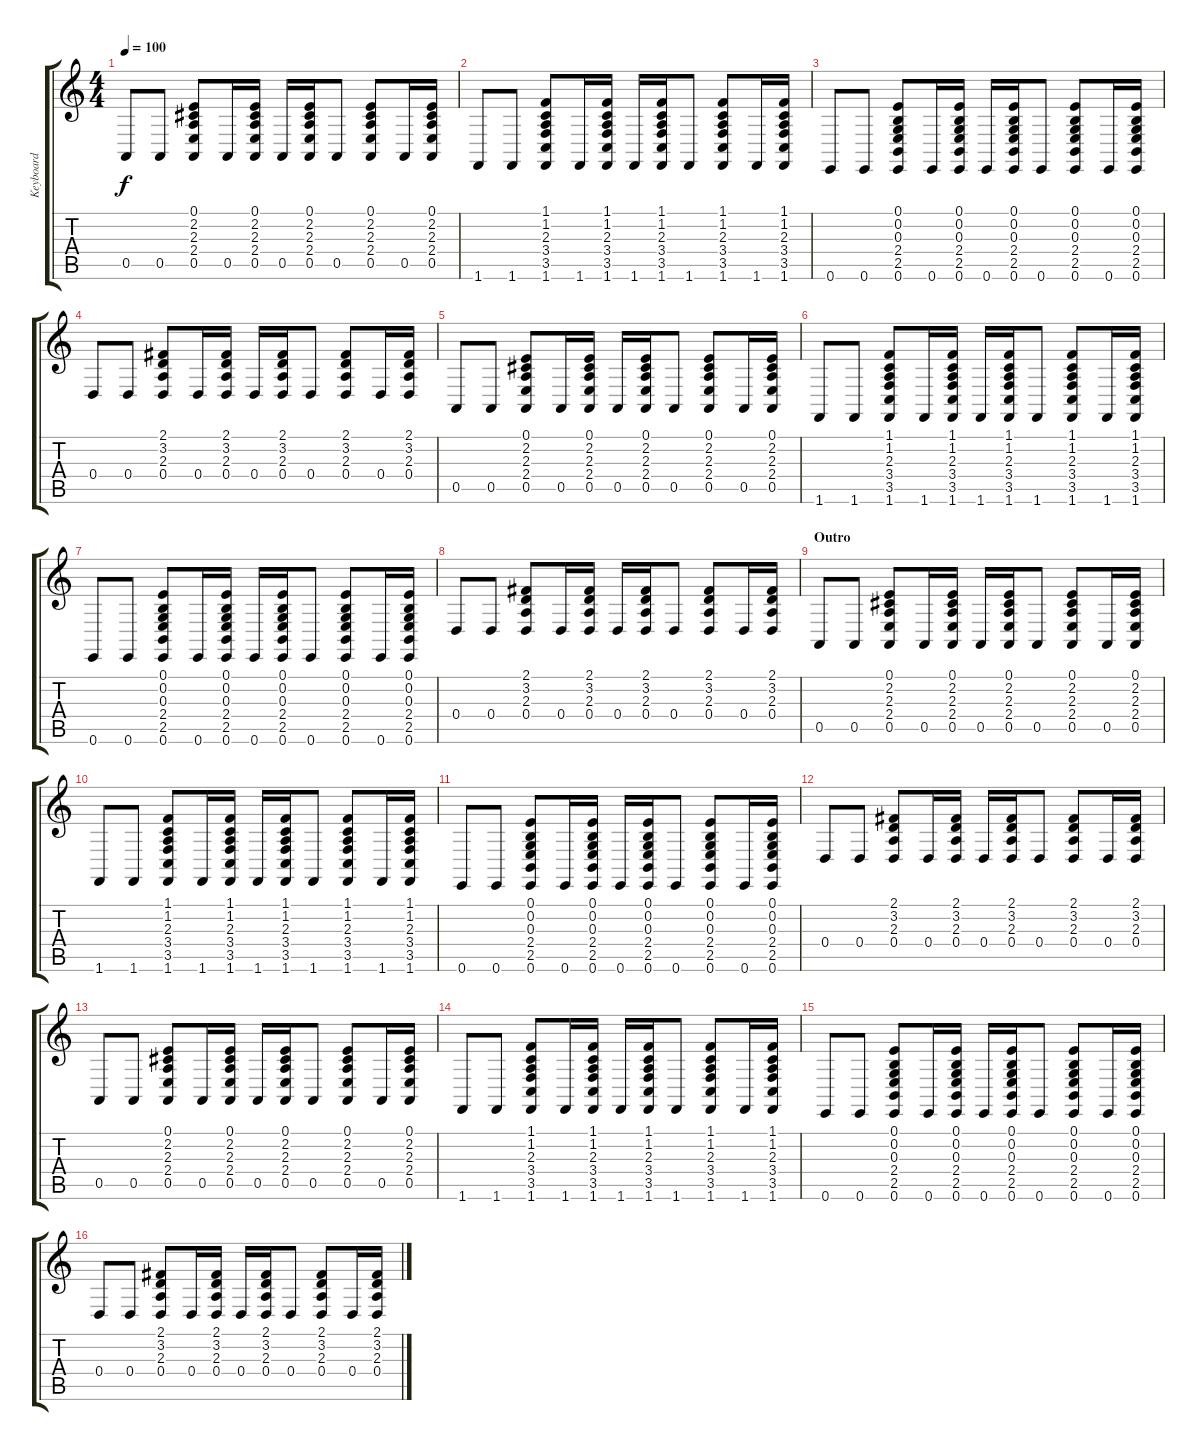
\track ("Keyboard" "Keyboard") {instrument brightacousticpiano}
\staff {score tabs}
\tuning (E4 B3 G3 D3 A2 E2) {hide}
\ts (4 4)
\tempo 100
\clef g2
\ks c
0.5.8{dy f volume 12} 0.5.8 (0.1 2.2 2.3 2.4 0.5).8 0.5.16 (0.1 2.2 2.3 2.4 0.5).16 0.5.16 (0.1 2.2 2.3 2.4 0.5).16 0.5.8 (0.1 2.2 2.3 2.4 0.5).8 0.5.16 (0.1 2.2 2.3 2.4 0.5).16 |
1.6.8 1.6.8 (1.1 1.2 2.3 3.4 3.5 1.6).8 1.6.16 (1.1 1.2 2.3 3.4 3.5 1.6).16 1.6.16 (1.1 1.2 2.3 3.4 3.5 1.6).16 1.6.8 (1.1 1.2 2.3 3.4 3.5 1.6).8 1.6.16 (1.1 1.2 2.3 3.4 3.5 1.6).16 |
0.6.8 0.6.8 (0.1 0.2 0.3 2.4 2.5 0.6).8 0.6.16 (0.1 0.2 0.3 2.4 2.5 0.6).16 0.6.16 (0.1 0.2 0.3 2.4 2.5 0.6).16 0.6.8 (0.1 0.2 0.3 2.4 2.5 0.6).8 0.6.16 (0.1 0.2 0.3 2.4 2.5 0.6).16 |
0.4.8 0.4.8 (2.1 3.2 2.3 0.4).8 0.4.16 (2.1 3.2 2.3 0.4).16 0.4.16 (2.1 3.2 2.3 0.4).16 0.4.8 (2.1 3.2 2.3 0.4).8 0.4.16 (2.1 3.2 2.3 0.4).16 |
0.5.8 0.5.8 (0.1 2.2 2.3 2.4 0.5).8 0.5.16 (0.1 2.2 2.3 2.4 0.5).16 0.5.16 (0.1 2.2 2.3 2.4 0.5).16 0.5.8 (0.1 2.2 2.3 2.4 0.5).8 0.5.16 (0.1 2.2 2.3 2.4 0.5).16 |
1.6.8 1.6.8 (1.1 1.2 2.3 3.4 3.5 1.6).8 1.6.16 (1.1 1.2 2.3 3.4 3.5 1.6).16 1.6.16 (1.1 1.2 2.3 3.4 3.5 1.6).16 1.6.8 (1.1 1.2 2.3 3.4 3.5 1.6).8 1.6.16 (1.1 1.2 2.3 3.4 3.5 1.6).16 |
0.6.8 0.6.8 (0.1 0.2 0.3 2.4 2.5 0.6).8 0.6.16 (0.1 0.2 0.3 2.4 2.5 0.6).16 0.6.16 (0.1 0.2 0.3 2.4 2.5 0.6).16 0.6.8 (0.1 0.2 0.3 2.4 2.5 0.6).8 0.6.16 (0.1 0.2 0.3 2.4 2.5 0.6).16 |
0.4.8 0.4.8 (2.1 3.2 2.3 0.4).8 0.4.16 (2.1 3.2 2.3 0.4).16 0.4.16 (2.1 3.2 2.3 0.4).16 0.4.8 (2.1 3.2 2.3 0.4).8 0.4.16 (2.1 3.2 2.3 0.4).16 |
\section ("" "Outro")
0.5.8{volume 12} 0.5.8 (0.1 2.2 2.3 2.4 0.5).8 0.5.16 (0.1 2.2 2.3 2.4 0.5).16 0.5.16 (0.1 2.2 2.3 2.4 0.5).16 0.5.8 (0.1 2.2 2.3 2.4 0.5).8 0.5.16 (0.1 2.2 2.3 2.4 0.5).16 |
1.6.8 1.6.8 (1.1 1.2 2.3 3.4 3.5 1.6).8 1.6.16 (1.1 1.2 2.3 3.4 3.5 1.6).16 1.6.16 (1.1 1.2 2.3 3.4 3.5 1.6).16 1.6.8 (1.1 1.2 2.3 3.4 3.5 1.6).8 1.6.16 (1.1 1.2 2.3 3.4 3.5 1.6).16 |
0.6.8 0.6.8 (0.1 0.2 0.3 2.4 2.5 0.6).8 0.6.16 (0.1 0.2 0.3 2.4 2.5 0.6).16 0.6.16 (0.1 0.2 0.3 2.4 2.5 0.6).16 0.6.8 (0.1 0.2 0.3 2.4 2.5 0.6).8 0.6.16 (0.1 0.2 0.3 2.4 2.5 0.6).16 |
0.4.8 0.4.8 (2.1 3.2 2.3 0.4).8 0.4.16 (2.1 3.2 2.3 0.4).16 0.4.16 (2.1 3.2 2.3 0.4).16 0.4.8 (2.1 3.2 2.3 0.4).8 0.4.16 (2.1 3.2 2.3 0.4).16 |
0.5.8 0.5.8 (0.1 2.2 2.3 2.4 0.5).8 0.5.16 (0.1 2.2 2.3 2.4 0.5).16 0.5.16 (0.1 2.2 2.3 2.4 0.5).16 0.5.8 (0.1 2.2 2.3 2.4 0.5).8 0.5.16 (0.1 2.2 2.3 2.4 0.5).16 |
1.6.8 1.6.8 (1.1 1.2 2.3 3.4 3.5 1.6).8 1.6.16 (1.1 1.2 2.3 3.4 3.5 1.6).16 1.6.16 (1.1 1.2 2.3 3.4 3.5 1.6).16 1.6.8 (1.1 1.2 2.3 3.4 3.5 1.6).8 1.6.16 (1.1 1.2 2.3 3.4 3.5 1.6).16 |
0.6.8 0.6.8 (0.1 0.2 0.3 2.4 2.5 0.6).8 0.6.16 (0.1 0.2 0.3 2.4 2.5 0.6).16 0.6.16 (0.1 0.2 0.3 2.4 2.5 0.6).16 0.6.8 (0.1 0.2 0.3 2.4 2.5 0.6).8 0.6.16 (0.1 0.2 0.3 2.4 2.5 0.6).16 |
0.4.8 0.4.8 (2.1 3.2 2.3 0.4).8 0.4.16 (2.1 3.2 2.3 0.4).16 0.4.16 (2.1 3.2 2.3 0.4).16 0.4.8 (2.1 3.2 2.3 0.4).8 0.4.16 (2.1 3.2 2.3 0.4).16
